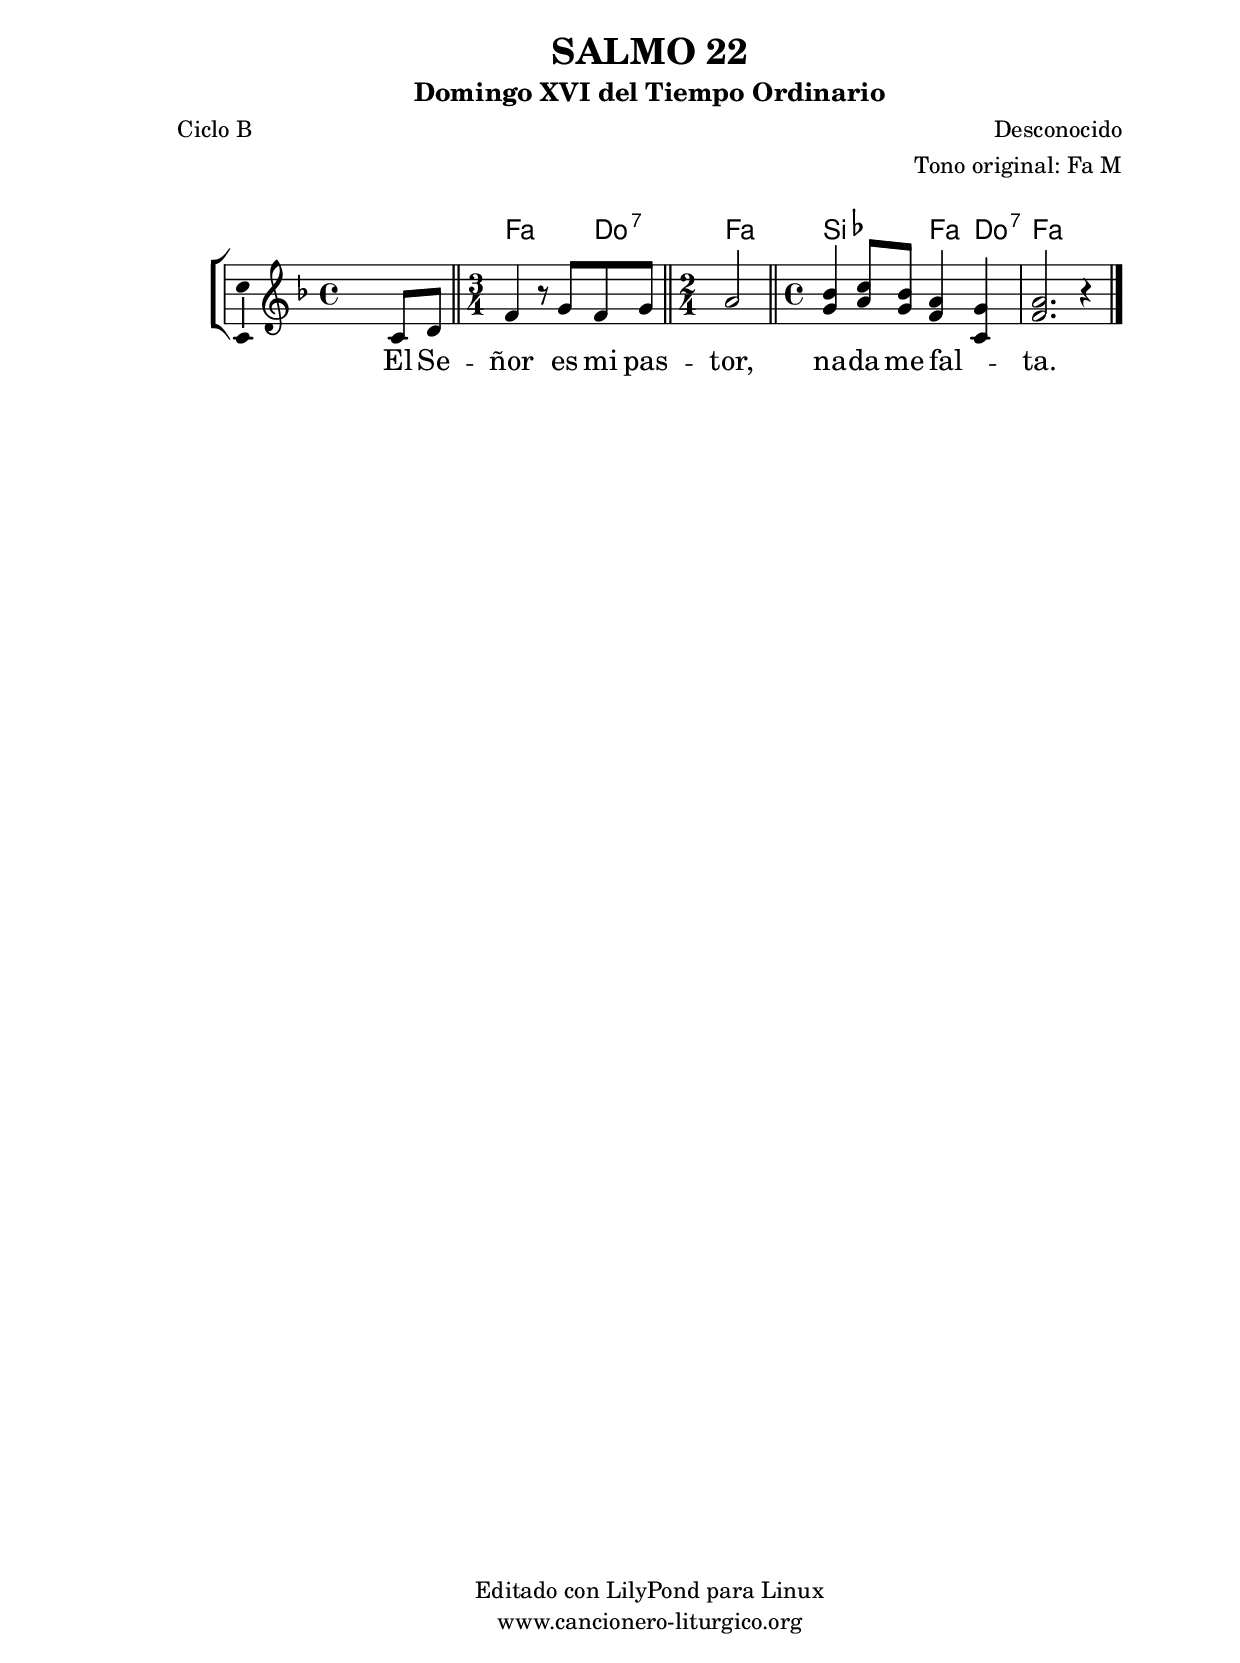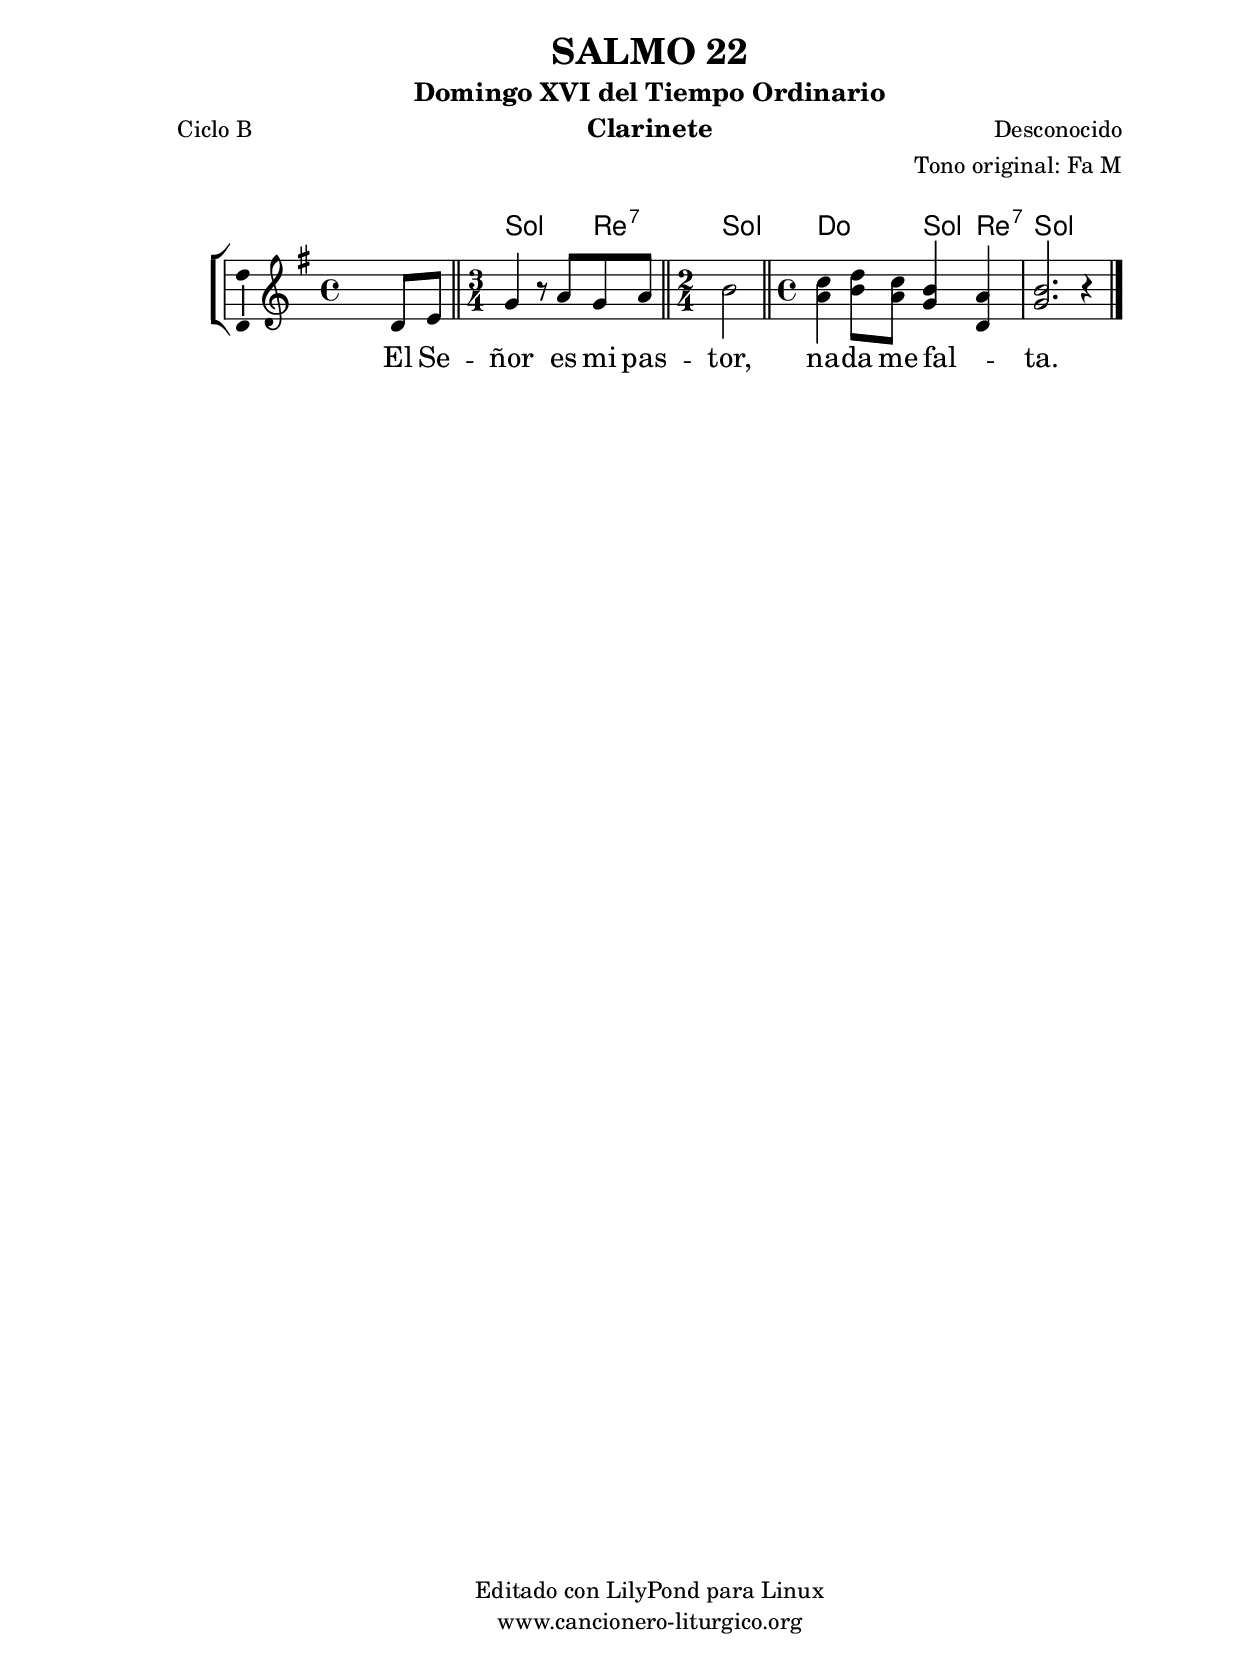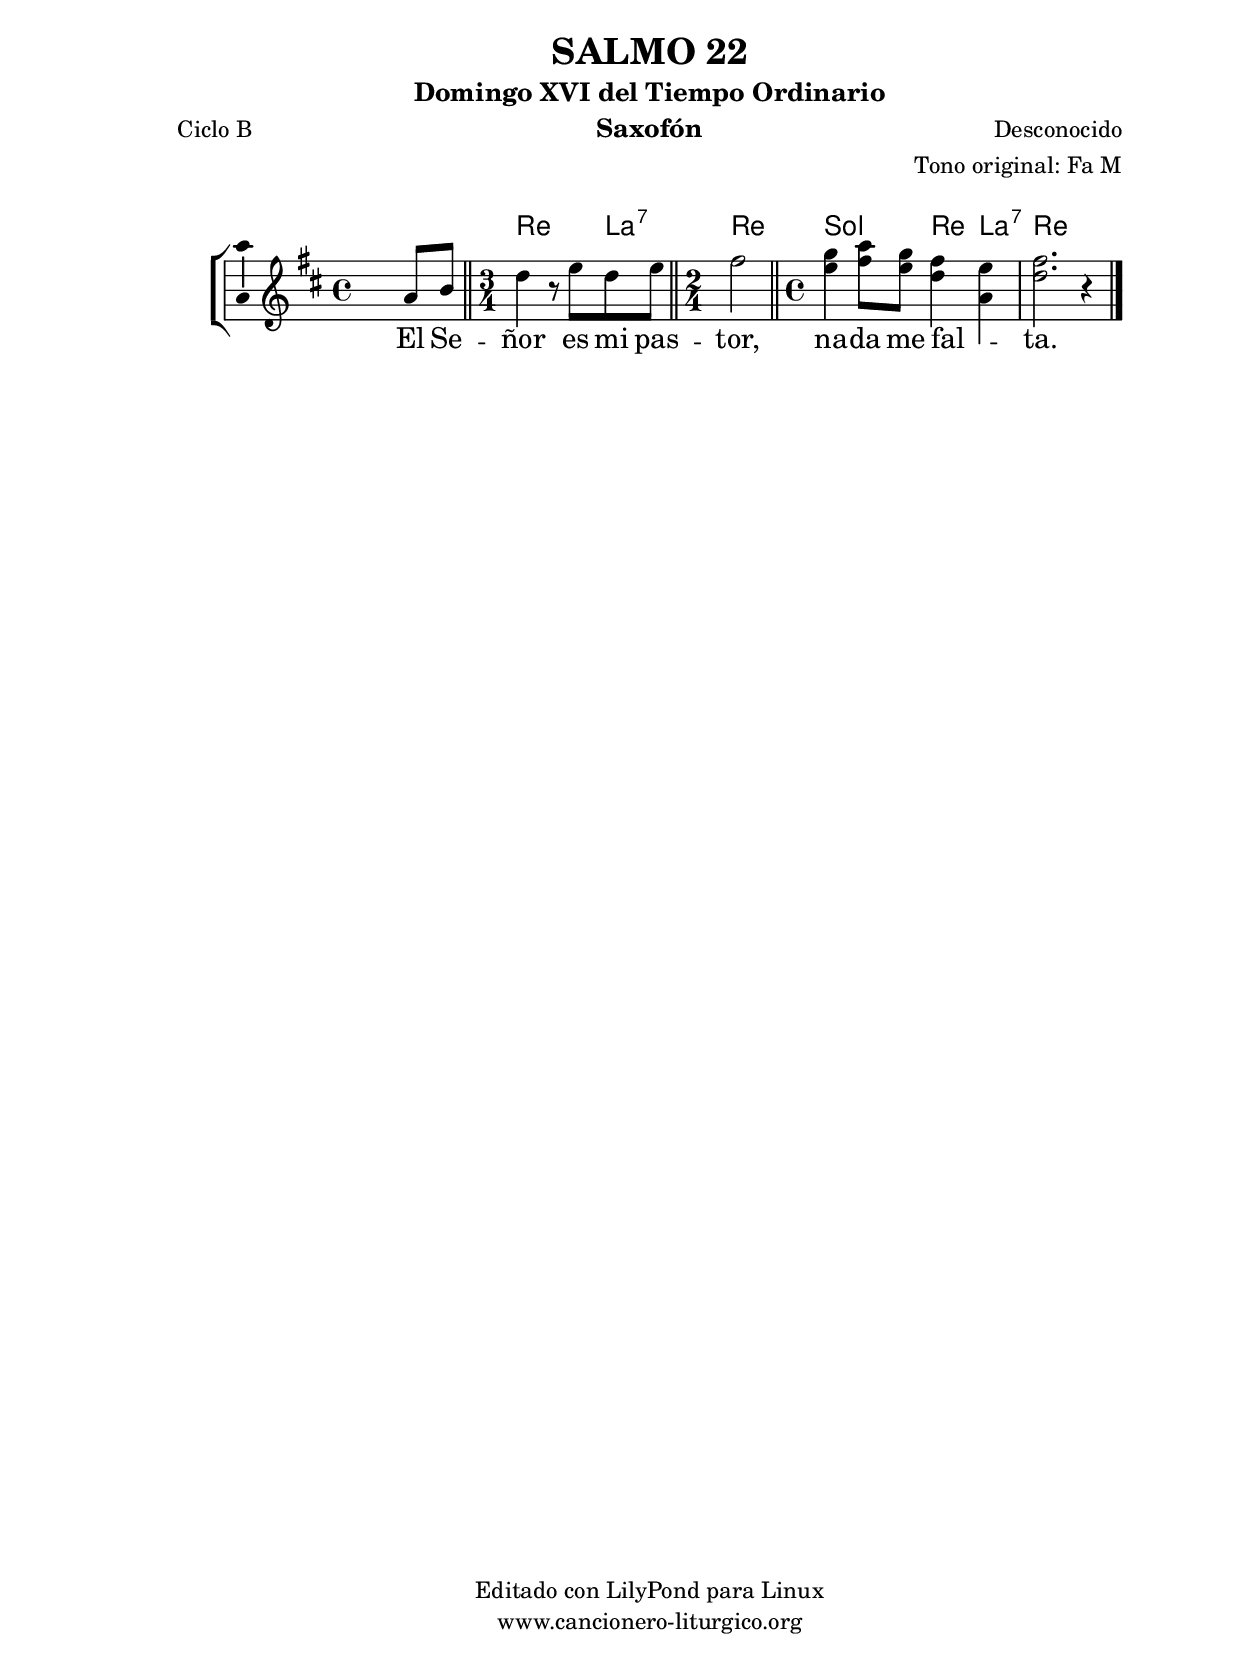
%
%para convertir .midi en .wav:
%timidity filename.midi -Ow -o finename.wav
%
%
%Para convertir de .wav a .mp3:
%lame -h -m j filename.wav
%
%
%para escuchar el midi:
%timidity nombrefichero.midi
%


%versión de lilypond para la que se ha escrito esta partitura:
\version "2.16.0"

	%Tamaño papel
	#(set-default-paper-size "a4")
	%Tamaño partitura
	#(set-global-staff-size 20)
	%No responde al pulsar sobre una nota
	#(ly:set-option 'point-and-click #f)

%parámetros del encabezamiento:
\header {
	title = "SALMO 22"
	subtitle = "Domingo XVI del Tiempo Ordinario"
	composer = "Desconocido"
	poet = "Ciclo B"
	meter = ""
	arranger = "Tono original: Fa M"
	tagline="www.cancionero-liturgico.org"
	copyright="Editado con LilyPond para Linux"
	}

%parámetros asociados al papel:
\paper  {
	oddHeaderMarkup = \markup {\fill-line { \on-the-fly #not-first-page \fromproperty #'header:title \on-the-fly #not-first-page \fromproperty #'header:composer }}
	evenHeaderMarkup = \markup {\fill-line { \fromproperty #'header:composer \fromproperty #'header:title }}
	#(set-paper-size "a4")
	print-page-number = ##f
	first-page-number = 1
	print-first-page-number = ##f
%	head-separation = 3.0 \cm
	top-margin = 2.0 \cm
	bottom-margin = 0.5\cm
%%%	bottom-margin = -1.0\cm
	left-margin = 3.0 \cm
	line-width = 16.0 \cm 
	indent = 8\mm
	interscoreline = 2.\mm
	between-system-space = 15\mm
%	para que las partituras no llenen la hoja:
	ragged-bottom = ##t
%	idem para la última hoja:
	ragged-last-bottom = ##f
%	para que las partituras llenen el ancho del papel:
	ragged-last = ##f
	after-title-space = 2.5 \cm
%page-count=1
%system-count=1

	%Flexible Vertical Spacing
%	markup-markup-spacing =
%	#'((basic-distance . 15) (minimum-distance . 15) (padding . 3))
	markup-system-spacing =
	#'((basic-distance . 15) (minimum-distance . 15) (padding . 3))
	system-system-spacing =
	#'((basic-distance . 15) (minimum-distance . 15) (padding . 3))
	score-system-spacing =
	#'((basic-distance . 15) (minimum-distance . 15) (padding . 5))
%	top-system-spacing = % header
%	#'((basic-distance . 8) (minimum-distance . 0) (padding . 3))
%	top-markup-spacing =
%	#'((basic-distance . 20) (minimum-distance . 20) (padding . 3))
	last-bottom-spacing = % footer
	#'((basic-distance . 5) (minimum-distance . 5) (padding . 3))
%	score-markup-spacing =
%	#'((basic-distance . 16) (minimum-distance . 13) (padding . 3))

	}


%parámetros que afectan a toda la partitura:
global =  {
	%clave de sol (G):
	\clef G
	%armadura:
%%%	\transpose ees c
	\key f \major
	\tempo 4=66
	\set Score.tempoHideNote = ##t
	}


acordes = {
	\italianChords
	\chordmode {
%%%	\transpose ees c
{

s1
f2 c4:7 f2 bes2 f4 c:7 f1

	}
	}
}


melodia = 
%%%	\transpose ees c
{
	\relative c'{

\time 4/4
s2. c8 d

\bar "||"
\time 3/4
f4 r8 g8 f g

\bar "||"
\time 2/4
a2

\bar "||"
\time 4/4
<<
{
bes4 c8 bes a4 g
a2. r4
}
{
g4 a8 g f4 c
f2. r4
}
>>

	\bar "|."
	}
	}


texto = \lyricmode {
El Se -- ñor es mi pas -- tor,
na -- da me fal -- _ ta.
	}


acordesStaff = \context ChordNames = acordesStaff <<
	\set chordChanges = ##t
	\acordes
	>>


vozStaff = \context Voice = vozStaff
\with {\consists "Ambitus_engraver"}
<<
%	\set Staff.instrumentName = ""
%	\set Staff.shortInstrumentName = ""
%	\set Staff.midiInstrument = #"clarinet"
%	\set Staff.midiInstrument = #"cello"
%	\set Staff.midiInstrument = #"flute"
	\set Staff.midiInstrument = #"electric guitar (jazz)"
%	\set Staff.midiInstrument = #"english horn"
%	\set Staff.midiInstrument = #"violin"
%	\set Staff.midiInstrument = #"glockenspiel"
	\set Staff.midiMinimumVolume = #0.7
	\set Staff.midiMaximumVolume = #0.9
	\global
	\melodia
	>>


textoStaff = \context Lyrics = textoStaff <<
	\lyricsto vozStaff \texto
	>>

\book {
	\score {
		\context ChoirStaff {
			\override StaffGroup.SystemStartBracket #'collapse-height = #1
			\override Score.SystemStartBar #'collapse-height = #1
			<<
			\acordesStaff
			\vozStaff
			\textoStaff
			>>
			}
		\layout {
	    		\context {
				\Lyrics
				\override LyricText #'font-size = #2
				}
	   		 \context {
				\Score
				%fontSize = #3
				\override StaffSymbol #'staff-space = #(magstep +3)
				%\override Beam #'thickness = #0.55
				%\override SpacingSpanner #'spacing-increment = #1.0
				%\override Slur #'height-limit = #1.5
				}
			}
		}
	\score {
		\unfoldRepeats
		\context ChoirStaff {
			<<
			\acordesStaff
			\vozStaff
			>>
			}
		\midi {
	  		\context {
	  			\Score
				tempoWholesPerMinute = #(ly:make-moment 70 4)
				}
			}
		}
	}

%Partitura para clarinete
#(define output-suffix "C")
\book {
	\header{
		instrument = "Clarinete"
		}
	\score {
		\context ChoirStaff {
			\override StaffGroup.SystemStartBracket #'collapse-height = #1
			\override Score.SystemStartBar #'collapse-height = #1
\transpose c d
			<<
			\acordesStaff
			\vozStaff
			\textoStaff
			>>
			}
		\layout {
	    		\context {
				\Lyrics
				\override LyricText #'font-size = #2
				}
	   		 \context {
				\Score
				%fontSize = #3
				\override StaffSymbol #'staff-space = #(magstep +3)
				%\override Beam #'thickness = #0.55
				%\override SpacingSpanner #'spacing-increment = #1.0
				%\override Slur #'height-limit = #1.5
				}
			}
		}
	}

%Partitura para saxofón
#(define output-suffix "S")
\book {
	\header{
		instrument = "Saxofón"
		}
	\score {
		\context ChoirStaff {
			\override StaffGroup.SystemStartBracket #'collapse-height = #1
			\override Score.SystemStartBar #'collapse-height = #1
\transpose c a
			<<
			\acordesStaff
			\vozStaff
			\textoStaff
			>>
			}
		\layout {
	    		\context {
				\Lyrics
				\override LyricText #'font-size = #2
				}
	   		 \context {
				\Score
				%fontSize = #3
				\override StaffSymbol #'staff-space = #(magstep +3)
				%\override Beam #'thickness = #0.55
				%\override SpacingSpanner #'spacing-increment = #1.0
				%\override Slur #'height-limit = #1.5
				}
			}
		}
	}

